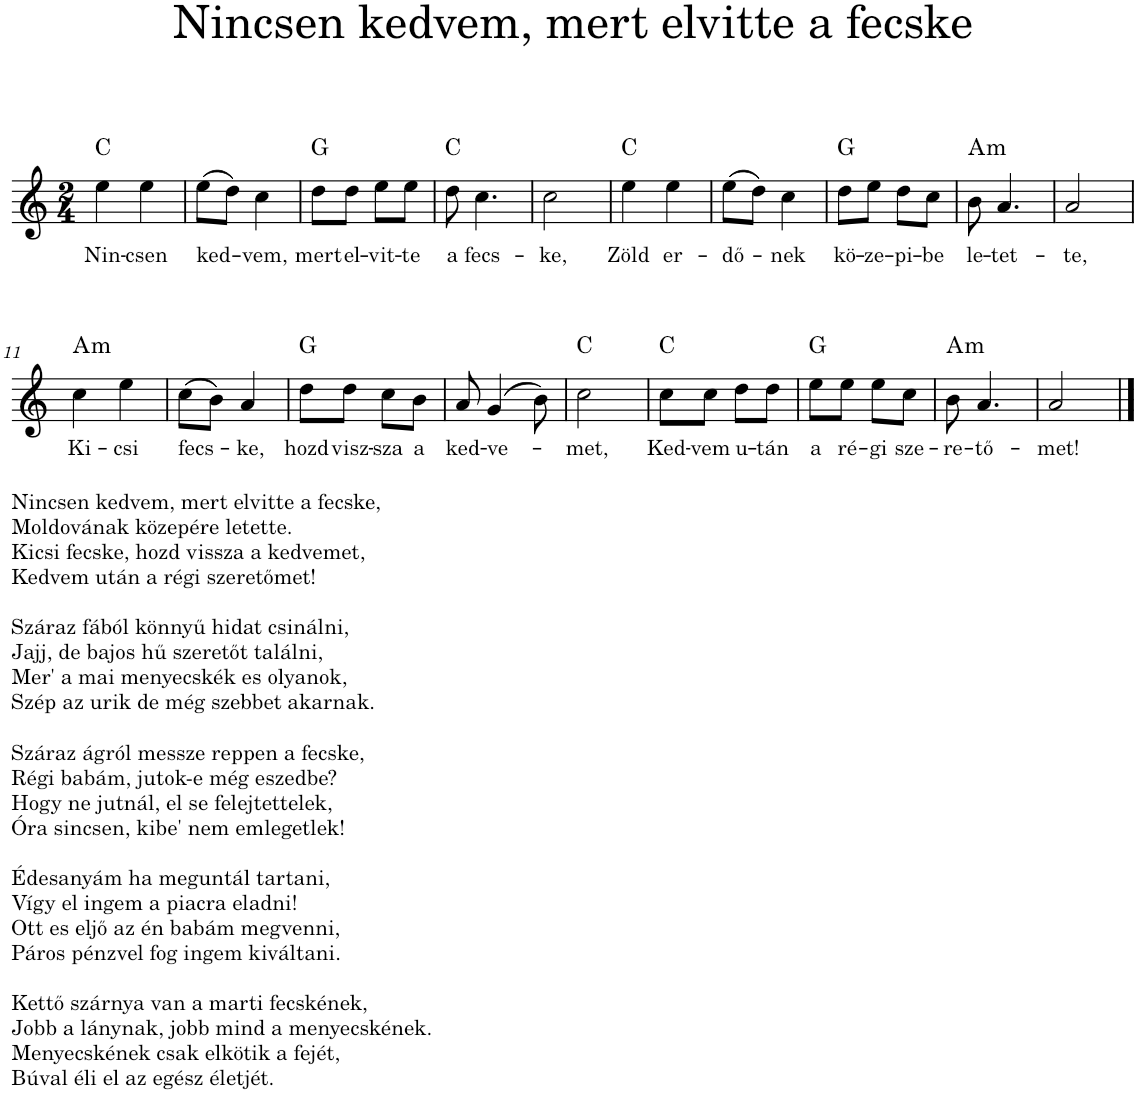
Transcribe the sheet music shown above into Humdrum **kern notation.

**kern	**text	**harte
*part1	*part1	*part1
*staff1	*staff1	*
*I"Piano	*	*
*I'Pno.	*	*
*clefG2	*	*
*k[]	*	*
*M2/4	*	*
=1	=1	=1
!	!LO:LY:b	!
4ee\	Nin-	C:maj
!	!LO:LY:b	!
4ee\	-csen	.
=2	=2	=2
!	!LO:LY:b	!
(8ee\L	ked-	.
8dd\J)	.	.
!	!LO:LY:b	!
4cc\	-vem,	.
=3	=3	=3
!	!LO:LY:b	!
8dd\L	mert	G:maj
!	!LO:LY:b	!
8dd\J	el-	.
!	!LO:LY:b	!
8ee\L	-vit-	.
!	!LO:LY:b	!
8ee\J	-te	.
=4	=4	=4
!	!LO:LY:b	!
8dd\	a	C:maj
!	!LO:LY:b	!
4.cc\	fecs-	.
=5	=5	=5
!	!LO:LY:b	!
2cc\	-ke,	.
=6	=6	=6
!	!LO:LY:b	!
4ee\	Zöld	C:maj
!	!LO:LY:b	!
4ee\	er-	.
=7	=7	=7
!	!LO:LY:b	!
(8ee\L	-dő-	.
8dd\J)	.	.
!	!LO:LY:b	!
4cc\	-nek	.
=8	=8	=8
!	!LO:LY:b	!
8dd\L	kö-	G:maj
!	!LO:LY:b	!
8ee\J	-ze-	.
!	!LO:LY:b	!
8dd\L	-pi-	.
!	!LO:LY:b	!
8cc\J	-be	.
=9	=9	=9
!	!LO:LY:b	!LO:H:kt=m
8b\	le-	A:min
!	!LO:LY:b	!
4.a/	-tet-	.
=10	=10	=10
!	!LO:LY:b	!
2a/	-te,	.
!!LO:LB:g=z
=11	=11	=11
!LO:TX:b:t=Nincsen kedvem, mert elvitte a fecske,	!	!
!LO:TX:b:t=Moldovának közepére letette.	!	!
!LO:TX:b:t=Kicsi fecske, hoz­d vissza a kedvemet,	!	!
!LO:TX:b:t=Kedvem után a régi szeretőmet!	!	!
!LO:TX:b:t=Száraz fából könnyű hidat csinálni,	!	!
!LO:TX:b:t=Jajj, de bajos hű szeretőt találni,	!	!
!LO:TX:b:t=Mer' a mai menyecskék es olyanok,	!	!
!LO:TX:b:t=Szép az urik de még szebbet akarnak.	!	!
!LO:TX:b:t=Száraz ágról messze reppen a fecske,	!	!
!LO:TX:b:t=Régi babám, jutok-e még eszedbe?	!	!
!LO:TX:b:t=Hogy ne jutnál, el se felejtettelek,	!	!
!LO:TX:b:t=Óra sincsen, kibe'­ nem emlegetlek!	!	!
!LO:TX:b:t=Édesanyám ha meguntál tartani,	!	!
!LO:TX:b:t=Vígy el ingem a piacra eladni!	!	!
!LO:TX:b:t=Ott es eljő az én babám megvenni,	!	!
!LO:TX:b:t=Páros pénzvel fog ingem kiváltani.	!	!
!LO:TX:b:t=Kettő szárnya van a marti fecskének,	!	!
!LO:TX:b:t=Jobb a lánynak, jobb mind a menyecskének.	!	!
!LO:TX:b:t=Menyecskének csak elkötik a fejét,	!	!
!LO:TX:b:t=Búval éli el az egész életjét.	!	!
!	!LO:LY:b	!LO:H:kt=m
4cc\	Ki-	A:min
!	!LO:LY:b	!
4ee\	-csi	.
=12	=12	=12
!	!LO:LY:b	!
(8cc\L	fecs-	.
8b\J)	.	.
!	!LO:LY:b	!
4a/	-ke,	.
=13	=13	=13
!	!LO:LY:b	!
8dd\L	hozd	G:maj
!	!LO:LY:b	!
8dd\J	visz-	.
!	!LO:LY:b	!
8cc\L	-sza	.
!	!LO:LY:b	!
8b\J	a	.
=14	=14	=14
!	!LO:LY:b	!
8a/	ked-	.
!	!LO:LY:b	!
(4g/	-ve-	.
8b\)	.	.
=15	=15	=15
!	!LO:LY:b	!
2cc\	-met,	C:maj
=16	=16	=16
!	!LO:LY:b	!
8cc\L	Ked-	C:maj
!	!LO:LY:b	!
8cc\J	-vem	.
!	!LO:LY:b	!
8dd\L	u-	.
!	!LO:LY:b	!
8dd\J	-tán	.
=17	=17	=17
!	!LO:LY:b	!
8ee\L	a	G:maj
!	!LO:LY:b	!
8ee\J	ré-	.
!	!LO:LY:b	!
8ee\L	-gi	.
!	!LO:LY:b	!
8cc\J	sze-	.
=18	=18	=18
!	!LO:LY:b	!LO:H:kt=m
8b\	-re-	A:min
!	!LO:LY:b	!
4.a/	-tő-	.
=19	=19	=19
!	!LO:LY:b	!
2a/	-met!	.
==	==	==
*-	*-	*-
